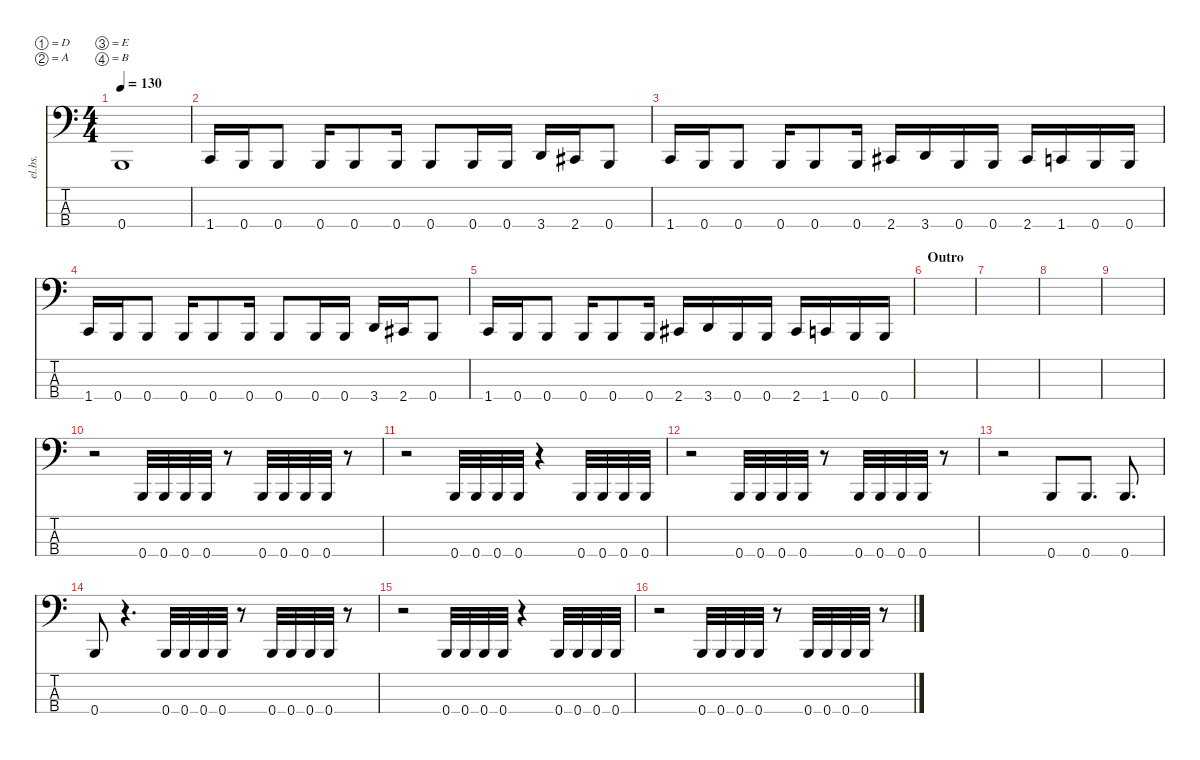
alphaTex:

\defaultSystemsLayout 4
\hideDynamics
\bracketExtendMode nobrackets
\track ("Electric Bass - Michal" "el.bs.") {instrument electricbassfinger}
\staff {score tabs}
\tuning (D2 A1 E1 B0)
\ts (4 4)
\tempo 130
\clef f4
\ks c
0.4{t}.1{dy mf beam Up} |
1.4.16{beam Up} 0.4.16{beam Up} 0.4.8{beam Up} 0.4.16{beam Up} 0.4.8{beam Up} 0.4.16{beam Up} 0.4.8{beam Up} 0.4.16{beam Up} 0.4.16{beam Up} 3.4.16{beam Up} 2.4{acc #}.16{beam Up} 0.4.8{beam Up} |
1.4.16{beam Up} 0.4.16{beam Up} 0.4.8{beam Up} 0.4.16{beam Up} 0.4.8{beam Up} 0.4.16{beam Up} 2.4{acc #}.16{beam Up} 3.4.16{beam Up} 0.4.16{beam Up} 0.4.16{beam Up} 2.4{acc #}.16{beam Up} 1.4.16{beam Up} 0.4.16{beam Up} 0.4.16{beam Up} |
1.4.16{beam Up} 0.4.16{beam Up} 0.4.8{beam Up} 0.4.16{beam Up} 0.4.8{beam Up} 0.4.16{beam Up} 0.4.8{beam Up} 0.4.16{beam Up} 0.4.16{beam Up} 3.4.16{beam Up} 2.4{acc #}.16{beam Up} 0.4.8{beam Up} |
1.4.16{beam Up} 0.4.16{beam Up} 0.4.8{beam Up} 0.4.16{beam Up} 0.4.8{beam Up} 0.4.16{beam Up} 2.4{acc #}.16{beam Up} 3.4.16{beam Up} 0.4.16{beam Up} 0.4.16{beam Up} 2.4{acc #}.16{beam Up} 1.4.16{beam Up} 0.4.16{beam Up} 0.4.16{beam Up} |
\section ("" "Outro")
|
|
|
|
r.2{beam Down} 0.4.32{beam Up} 0.4.32{beam Up} 0.4.32{beam Up} 0.4.32{beam Up} r.8{beam Down} 0.4.32{beam Up} 0.4.32{beam Up} 0.4.32{beam Up} 0.4.32{beam Up} r.8{beam Down} |
r.2{beam Down} 0.4.32{beam Up} 0.4.32{beam Up} 0.4.32{beam Up} 0.4.32{beam Up} r.4{beam Down} 0.4.32{beam Up} 0.4.32{beam Up} 0.4.32{beam Up} 0.4.32{beam Up} |
r.2{beam Down} 0.4.32{beam Up} 0.4.32{beam Up} 0.4.32{beam Up} 0.4.32{beam Up} r.8{beam Down} 0.4.32{beam Up} 0.4.32{beam Up} 0.4.32{beam Up} 0.4.32{beam Up} r.8{beam Down} |
r.2{beam Down} 0.4.8{beam Up} 0.4.8{d beam Up} 0.4.8{d beam Up} |
0.4.8{beam Up} r.4{d beam Down} 0.4.32{beam Up} 0.4.32{beam Up} 0.4.32{beam Up} 0.4.32{beam Up} r.8{beam Down} 0.4.32{beam Up} 0.4.32{beam Up} 0.4.32{beam Up} 0.4.32{beam Up} r.8{beam Down} |
r.2{beam Down} 0.4.32{beam Up} 0.4.32{beam Up} 0.4.32{beam Up} 0.4.32{beam Up} r.4{beam Down} 0.4.32{beam Up} 0.4.32{beam Up} 0.4.32{beam Up} 0.4.32{beam Up} |
r.2{beam Down} 0.4.32{beam Up} 0.4.32{beam Up} 0.4.32{beam Up} 0.4.32{beam Up} r.8{beam Down} 0.4.32{beam Up} 0.4.32{beam Up} 0.4.32{beam Up} 0.4.32{beam Up} r.8{beam Down}
